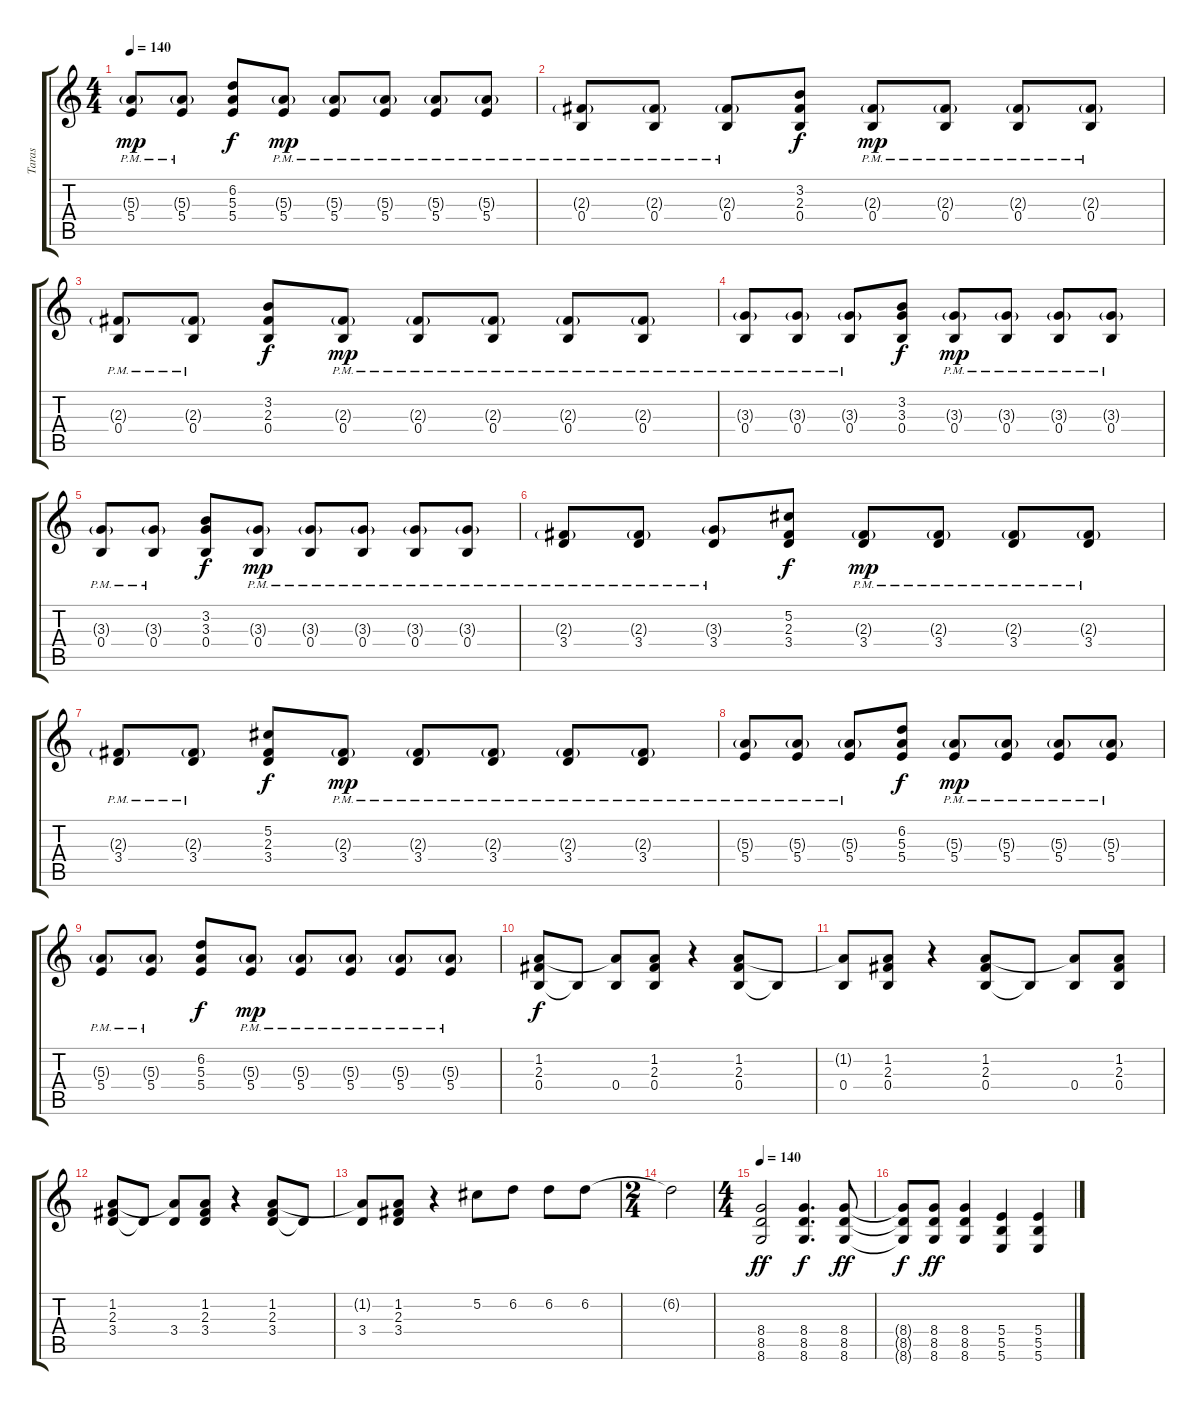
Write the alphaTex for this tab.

\track ("Taras" "Taras") {instrument distortionguitar}
\staff {score tabs}
\tuning (Db4 Ab3 E3 B2 Gb2 B1) {hide}
\ts (4 4)
\tempo 140
\clef g2
\ks c
(5.3{g pm} 5.4{pm}).8{dy mp} (5.3{g pm} 5.4{pm}).8 (6.2 5.3 5.4).8{dy f} (5.3{g pm} 5.4{pm}).8{dy mp} (5.3{g pm} 5.4{pm}).8 (5.3{g pm} 5.4{pm}).8 (5.3{g pm} 5.4{pm}).8 (5.3{g pm} 5.4{pm}).8 |
(2.3{g pm} 0.4{pm}).8 (2.3{g pm} 0.4{pm}).8 (2.3{g pm} 0.4{pm}).8 (3.2 2.3 0.4).8{dy f} (2.3{g pm} 0.4{pm}).8{dy mp} (2.3{g pm} 0.4{pm}).8 (2.3{g pm} 0.4{pm}).8 (2.3{g pm} 0.4{pm}).8 |
(2.3{g pm} 0.4{pm}).8 (2.3{g pm} 0.4{pm}).8 (3.2 2.3 0.4).8{dy f} (2.3{g pm} 0.4{pm}).8{dy mp} (2.3{g pm} 0.4{pm}).8 (2.3{g pm} 0.4{pm}).8 (2.3{g pm} 0.4{pm}).8 (2.3{g pm} 0.4{pm}).8 |
(3.3{g pm} 0.4{pm}).8 (3.3{g pm} 0.4{pm}).8 (3.3{g pm} 0.4{pm}).8 (3.2 3.3 0.4).8{dy f} (3.3{g pm} 0.4{pm}).8{dy mp} (3.3{g pm} 0.4{pm}).8 (3.3{g pm} 0.4{pm}).8 (3.3{g pm} 0.4{pm}).8 |
(3.3{g pm} 0.4{pm}).8 (3.3{g pm} 0.4{pm}).8 (3.2 3.3 0.4).8{dy f} (3.3{g pm} 0.4{pm}).8{dy mp} (3.3{g pm} 0.4{pm}).8 (3.3{g pm} 0.4{pm}).8 (3.3{g pm} 0.4{pm}).8 (3.3{g pm} 0.4{pm}).8 |
(2.3{g pm} 3.4{pm}).8 (2.3{g pm} 3.4{pm}).8 (3.3{g pm} 3.4{pm}).8 (5.2 2.3 3.4).8{dy f} (2.3{g pm} 3.4{pm}).8{dy mp} (2.3{g pm} 3.4{pm}).8 (2.3{g pm} 3.4{pm}).8 (2.3{g pm} 3.4{pm}).8 |
(2.3{g pm} 3.4{pm}).8 (2.3{g pm} 3.4{pm}).8 (5.2 2.3 3.4).8{dy f} (2.3{g pm} 3.4{pm}).8{dy mp} (2.3{g pm} 3.4{pm}).8 (2.3{g pm} 3.4{pm}).8 (2.3{g pm} 3.4{pm}).8 (2.3{g pm} 3.4{pm}).8 |
(5.3{g pm} 5.4{pm}).8 (5.3{g pm} 5.4{pm}).8 (5.3{g pm} 5.4{pm}).8 (6.2 5.3 5.4).8{dy f} (5.3{g pm} 5.4{pm}).8{dy mp} (5.3{g pm} 5.4{pm}).8 (5.3{g pm} 5.4{pm}).8 (5.3{g pm} 5.4{pm}).8 |
(5.3{g pm} 5.4{pm}).8 (5.3{g pm} 5.4{pm}).8 (6.2 5.3 5.4).8{dy f} (5.3{g pm} 5.4{pm}).8{dy mp} (5.3{g pm} 5.4{pm}).8 (5.3{g pm} 5.4{pm}).8 (5.3{g pm} 5.4{pm}).8 (5.3{g pm} 5.4).8 |
(1.2 2.3 0.4).8{dy f} 0.4{t}.8 (1.2{t} 0.4).8 (1.2 2.3 0.4).8 r.4 (1.2 2.3 0.4).8 0.4{t}.8 |
(1.2{t} 0.4).8 (1.2 2.3 0.4).8 r.4 (1.2 2.3 0.4).8 0.4{t}.8 (1.2{t} 0.4).8 (1.2 2.3 0.4).8 |
(1.2 2.3 3.4).8 3.4{t}.8 (1.2{t} 3.4).8 (1.2 2.3 3.4).8 r.4 (1.2 2.3 3.4).8 3.4{t}.8 |
(1.2{t} 3.4).8 (1.2 2.3 3.4).8 r.4 5.2.8 6.2.8 6.2.8 6.2.8 |
\ts (2 4)
6.2{t}.2 |
\ts (4 4)
\tempo 140
(8.4 8.5 8.6).2{dy ff instrument distortionguitar} (8.4 8.5 8.6).4{d dy f} (8.4 8.5 8.6).8{dy ff} |
(8.4{t} 8.5{t} 8.6{t}).8{dy f} (8.4 8.5 8.6).8{dy ff} (8.4 8.5 8.6).4 (5.4 5.5 5.6).4 (5.4 5.5 5.6).4
